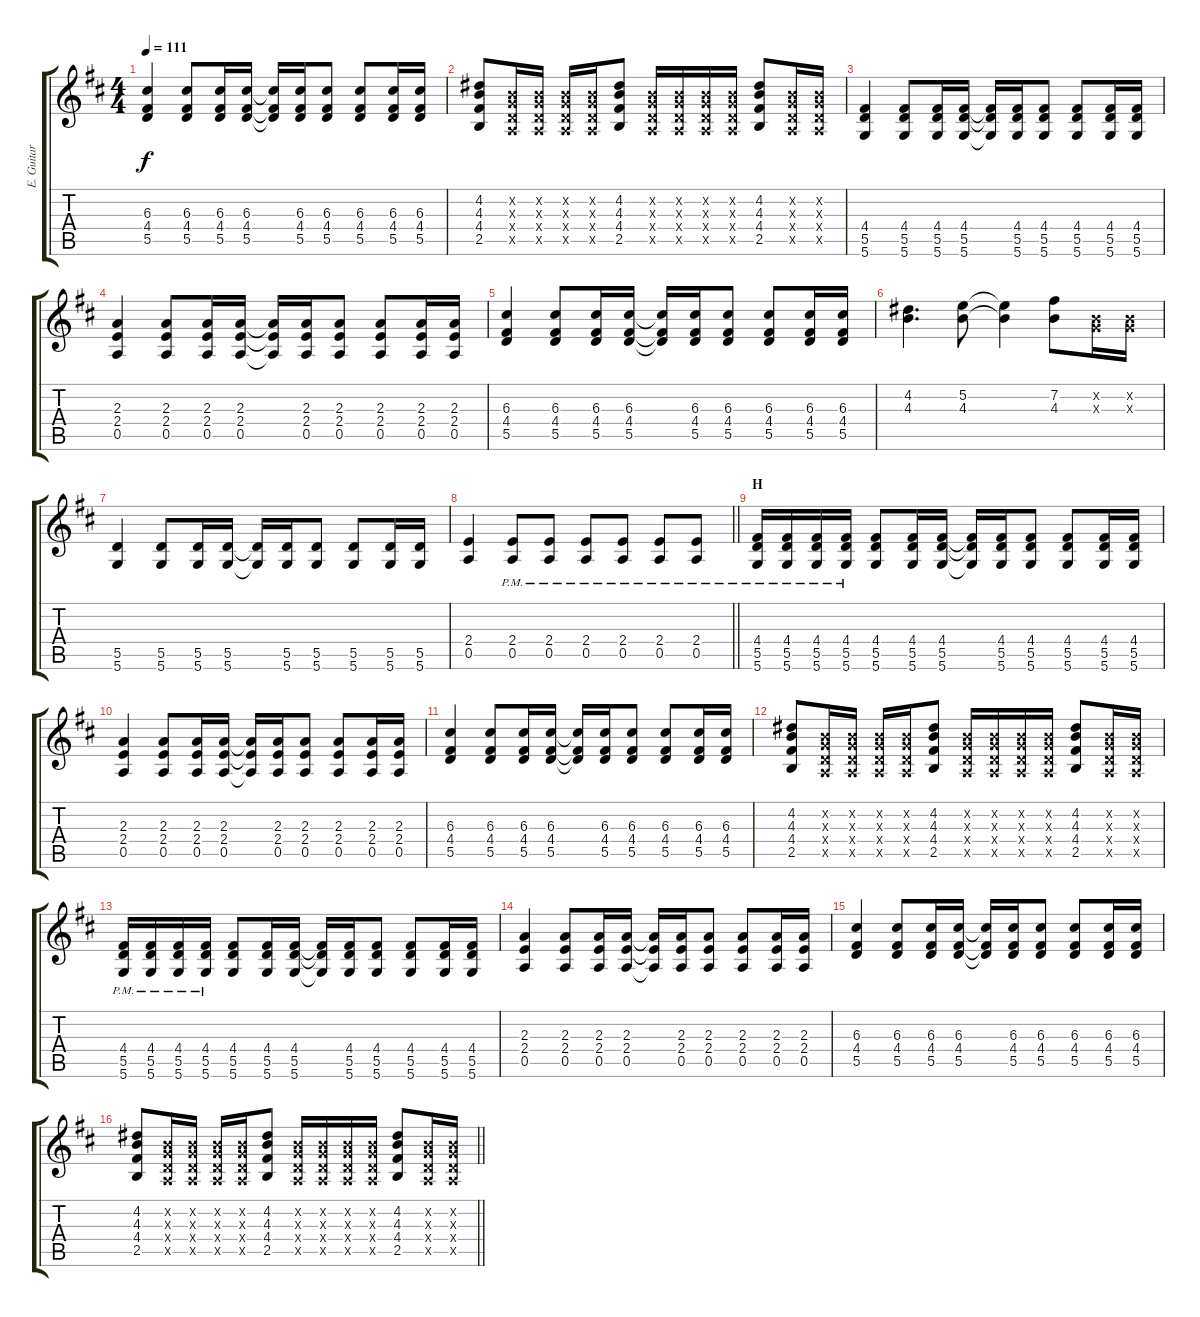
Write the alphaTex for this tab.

\track ("E. Guitar II" "E. Guitar ") {instrument overdrivenguitar}
\staff {score tabs}
\tuning (E4 B3 G3 D3 A2 D2) {hide}
\ts (4 4)
\tempo 111
\clef g2
\ks d
(6.3 4.4 5.5).4{dy f} (6.3 4.4 5.5).8 (6.3 4.4 5.5).16 (6.3 4.4 5.5).16 (6.3{t} 4.4{t} 5.5{t}).16 (6.3 4.4 5.5).16 (6.3 4.4 5.5).8 (6.3 4.4 5.5).8 (6.3 4.4 5.5).16 (6.3 4.4 5.5).16 |
(4.2 4.3 4.4 2.5).8 (0.2{x} 0.3{x} 0.4{x} 0.5{x}).16 (0.2{x} 0.3{x} 0.4{x} 0.5{x}).16 (0.2{x} 0.3{x} 0.4{x} 0.5{x}).16 (0.2{x} 0.3{x} 0.4{x} 0.5{x}).16 (4.2 4.3 4.4 2.5).8 (0.2{x} 0.3{x} 0.4{x} 0.5{x}).16 (0.2{x} 0.3{x} 0.4{x} 0.5{x}).16 (0.2{x} 0.3{x} 0.4{x} 0.5{x}).16 (0.2{x} 0.3{x} 0.4{x} 0.5{x}).16 (4.2 4.3 4.4 2.5).8 (0.2{x} 0.3{x} 0.4{x} 0.5{x}).16 (0.2{x} 0.3{x} 0.4{x} 0.5{x}).16 |
(4.4 5.5 5.6).4 (4.4 5.5 5.6).8 (4.4 5.5 5.6).16 (4.4 5.5 5.6).16 (4.4{t} 5.5{t} 5.6{t}).16 (4.4 5.5 5.6).16 (4.4 5.5 5.6).8 (4.4 5.5 5.6).8 (4.4 5.5 5.6).16 (4.4 5.5 5.6).16 |
(2.3 2.4 0.5).4 (2.3 2.4 0.5).8 (2.3 2.4 0.5).16 (2.3 2.4 0.5).16 (2.3{t} 2.4{t} 0.5{t}).16 (2.3 2.4 0.5).16 (2.3 2.4 0.5).8 (2.3 2.4 0.5).8 (2.3 2.4 0.5).16 (2.3 2.4 0.5).16 |
(6.3 4.4 5.5).4 (6.3 4.4 5.5).8 (6.3 4.4 5.5).16 (6.3 4.4 5.5).16 (6.3{t} 4.4{t} 5.5{t}).16 (6.3 4.4 5.5).16 (6.3 4.4 5.5).8 (6.3 4.4 5.5).8 (6.3 4.4 5.5).16 (6.3 4.4 5.5).16 |
(4.2 4.3).4{d} (5.2 4.3).8 (5.2{t} 4.3{t}).4 (7.2 4.3).8 (0.2{x} 0.3{x}).16 (0.2{x} 0.3{x}).16 |
(5.5 5.6).4 (5.5 5.6).8 (5.5 5.6).16 (5.5 5.6).16 (5.5{t} 5.6{t}).16 (5.5 5.6).16 (5.5 5.6).8 (5.5 5.6).8 (5.5 5.6).16 (5.5 5.6).16 |
\barLineRight lightlight
(2.4 0.5).4 (2.4{pm} 0.5{pm}).8 (2.4{pm} 0.5{pm}).8 (2.4{pm} 0.5{pm}).8 (2.4{pm} 0.5{pm}).8 (2.4{pm} 0.5{pm}).8 (2.4{pm} 0.5{pm}).8 |
\section ("" "H")
(4.4{pm} 5.5{pm} 5.6{pm}).16 (4.4{pm} 5.5{pm} 5.6{pm}).16 (4.4{pm} 5.5{pm} 5.6{pm}).16 (4.4{pm} 5.5{pm} 5.6{pm}).16 (4.4 5.5 5.6).8 (4.4 5.5 5.6).16 (4.4 5.5 5.6).16 (4.4{t} 5.5{t} 5.6{t}).16 (4.4 5.5 5.6).16 (4.4 5.5 5.6).8 (4.4 5.5 5.6).8 (4.4 5.5 5.6).16 (4.4 5.5 5.6).16 |
(2.3 2.4 0.5).4 (2.3 2.4 0.5).8 (2.3 2.4 0.5).16 (2.3 2.4 0.5).16 (2.3{t} 2.4{t} 0.5{t}).16 (2.3 2.4 0.5).16 (2.3 2.4 0.5).8 (2.3 2.4 0.5).8 (2.3 2.4 0.5).16 (2.3 2.4 0.5).16 |
(6.3 4.4 5.5).4 (6.3 4.4 5.5).8 (6.3 4.4 5.5).16 (6.3 4.4 5.5).16 (6.3{t} 4.4{t} 5.5{t}).16 (6.3 4.4 5.5).16 (6.3 4.4 5.5).8 (6.3 4.4 5.5).8 (6.3 4.4 5.5).16 (6.3 4.4 5.5).16 |
(4.2 4.3 4.4 2.5).8 (0.2{x} 0.3{x} 0.4{x} 0.5{x}).16 (0.2{x} 0.3{x} 0.4{x} 0.5{x}).16 (0.2{x} 0.3{x} 0.4{x} 0.5{x}).16 (0.2{x} 0.3{x} 0.4{x} 0.5{x}).16 (4.2 4.3 4.4 2.5).8 (0.2{x} 0.3{x} 0.4{x} 0.5{x}).16 (0.2{x} 0.3{x} 0.4{x} 0.5{x}).16 (0.2{x} 0.3{x} 0.4{x} 0.5{x}).16 (0.2{x} 0.3{x} 0.4{x} 0.5{x}).16 (4.2 4.3 4.4 2.5).8 (0.2{x} 0.3{x} 0.4{x} 0.5{x}).16 (0.2{x} 0.3{x} 0.4{x} 0.5{x}).16 |
(4.4{pm} 5.5{pm} 5.6{pm}).16 (4.4{pm} 5.5{pm} 5.6{pm}).16 (4.4{pm} 5.5{pm} 5.6{pm}).16 (4.4{pm} 5.5{pm} 5.6{pm}).16 (4.4 5.5 5.6).8 (4.4 5.5 5.6).16 (4.4 5.5 5.6).16 (4.4{t} 5.5{t} 5.6{t}).16 (4.4 5.5 5.6).16 (4.4 5.5 5.6).8 (4.4 5.5 5.6).8 (4.4 5.5 5.6).16 (4.4 5.5 5.6).16 |
(2.3 2.4 0.5).4 (2.3 2.4 0.5).8 (2.3 2.4 0.5).16 (2.3 2.4 0.5).16 (2.3{t} 2.4{t} 0.5{t}).16 (2.3 2.4 0.5).16 (2.3 2.4 0.5).8 (2.3 2.4 0.5).8 (2.3 2.4 0.5).16 (2.3 2.4 0.5).16 |
(6.3 4.4 5.5).4 (6.3 4.4 5.5).8 (6.3 4.4 5.5).16 (6.3 4.4 5.5).16 (6.3{t} 4.4{t} 5.5{t}).16 (6.3 4.4 5.5).16 (6.3 4.4 5.5).8 (6.3 4.4 5.5).8 (6.3 4.4 5.5).16 (6.3 4.4 5.5).16 |
\barLineRight lightlight
(4.2 4.3 4.4 2.5).8 (0.2{x} 0.3{x} 0.4{x} 0.5{x}).16 (0.2{x} 0.3{x} 0.4{x} 0.5{x}).16 (0.2{x} 0.3{x} 0.4{x} 0.5{x}).16 (0.2{x} 0.3{x} 0.4{x} 0.5{x}).16 (4.2 4.3 4.4 2.5).8 (0.2{x} 0.3{x} 0.4{x} 0.5{x}).16 (0.2{x} 0.3{x} 0.4{x} 0.5{x}).16 (0.2{x} 0.3{x} 0.4{x} 0.5{x}).16 (0.2{x} 0.3{x} 0.4{x} 0.5{x}).16 (4.2 4.3 4.4 2.5).8 (0.2{x} 0.3{x} 0.4{x} 0.5{x}).16 (0.2{x} 0.3{x} 0.4{x} 0.5{x}).16
